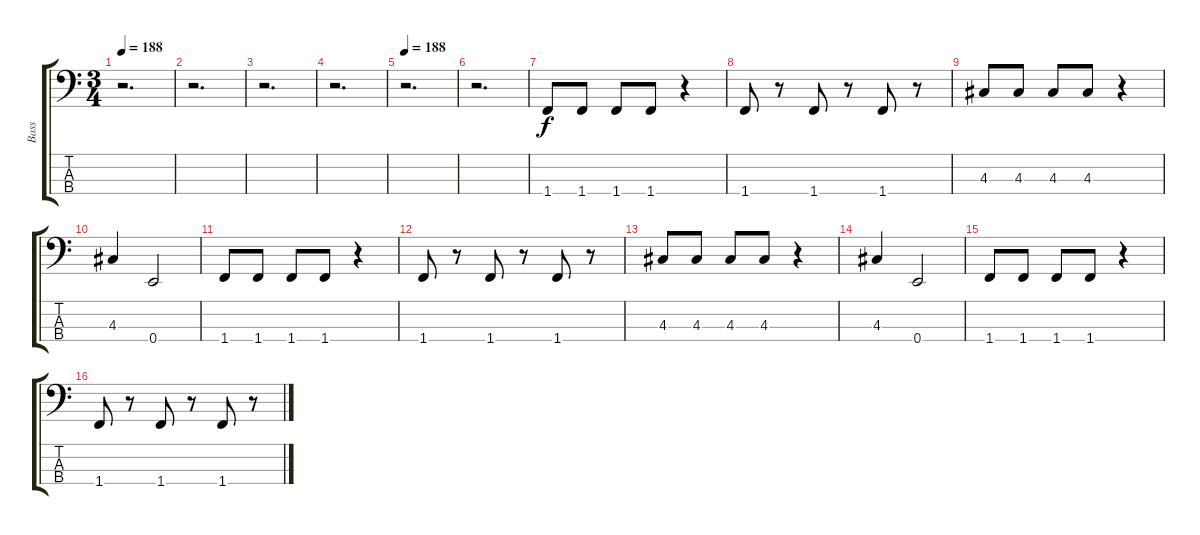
\track ("Bass" "Bass") {instrument electricbassfinger}
\staff {score tabs}
\tuning (G2 D2 A1 E1) {hide}
\ts (3 4)
\tempo 188
\clef f4
\ks c
r.2{d dy f} |
r.2{d} |
r.2{d} |
r.2{d} |
\tempo 188
r.2{d} |
r.2{d} |
1.4.8 1.4.8 1.4.8 1.4.8 r.4 |
1.4.8 r.8 1.4.8 r.8 1.4.8 r.8 |
4.3.8 4.3.8 4.3.8 4.3.8 r.4 |
4.3.4 0.4.2 |
1.4.8 1.4.8 1.4.8 1.4.8 r.4 |
1.4.8 r.8 1.4.8 r.8 1.4.8 r.8 |
4.3.8 4.3.8 4.3.8 4.3.8 r.4 |
4.3.4 0.4.2 |
1.4.8 1.4.8 1.4.8 1.4.8 r.4 |
1.4.8 r.8 1.4.8 r.8 1.4.8 r.8
